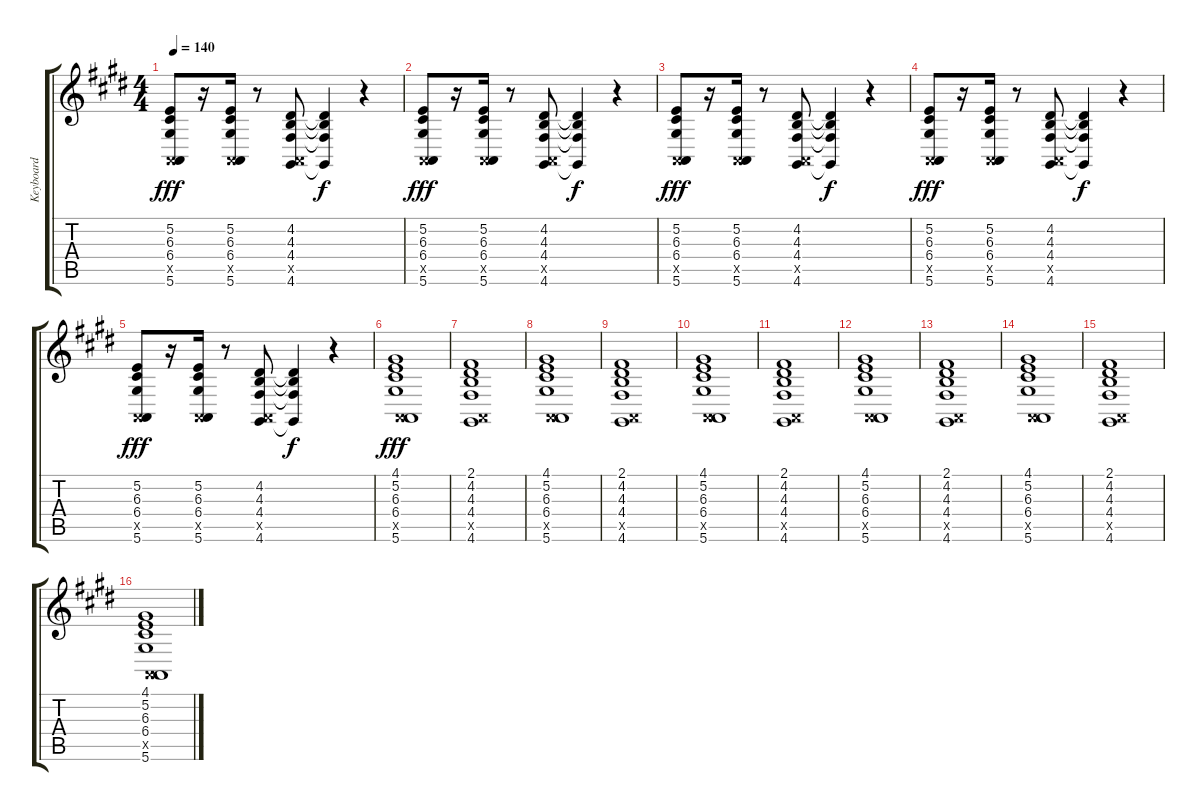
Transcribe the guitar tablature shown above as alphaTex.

\track ("Keyboard" "Keyboard") {instrument clavinet}
\staff {score tabs}
\tuning (E4 B3 G3 D3 A2 E2) {hide}
\ts (4 4)
\tempo 140
\clef g2
\ks e
(5.2 6.3 6.4 0.5{x} 5.6).8{dy fff} r.16 (5.2 6.3 6.4 0.5{x} 5.6).16 r.8 (4.2 4.3 4.4 0.5{x} 4.6).8 (4.2{t} 4.3{t} 4.4{t} 4.6{t}).4{dy f} r.4 |
(5.2 6.3 6.4 0.5{x} 5.6).8{dy fff} r.16 (5.2 6.3 6.4 0.5{x} 5.6).16 r.8 (4.2 4.3 4.4 0.5{x} 4.6).8 (4.2{t} 4.3{t} 4.4{t} 4.6{t}).4{dy f} r.4 |
(5.2 6.3 6.4 0.5{x} 5.6).8{dy fff} r.16 (5.2 6.3 6.4 0.5{x} 5.6).16 r.8 (4.2 4.3 4.4 0.5{x} 4.6).8 (4.2{t} 4.3{t} 4.4{t} 4.6{t}).4{dy f} r.4 |
(5.2 6.3 6.4 0.5{x} 5.6).8{dy fff} r.16 (5.2 6.3 6.4 0.5{x} 5.6).16 r.8 (4.2 4.3 4.4 0.5{x} 4.6).8 (4.2{t} 4.3{t} 4.4{t} 4.6{t}).4{dy f} r.4 |
(5.2 6.3 6.4 0.5{x} 5.6).8{dy fff} r.16 (5.2 6.3 6.4 0.5{x} 5.6).16 r.8 (4.2 4.3 4.4 0.5{x} 4.6).8 (4.2{t} 4.3{t} 4.4{t} 4.6{t}).4{dy f} r.4 |
(4.1 5.2 6.3 6.4 0.5{x} 5.6).1{dy fff} |
(2.1 4.2 4.3 4.4 0.5{x} 4.6).1 |
(4.1 5.2 6.3 6.4 0.5{x} 5.6).1 |
(2.1 4.2 4.3 4.4 0.5{x} 4.6).1 |
(4.1 5.2 6.3 6.4 0.5{x} 5.6).1 |
(2.1 4.2 4.3 4.4 0.5{x} 4.6).1 |
(4.1 5.2 6.3 6.4 0.5{x} 5.6).1 |
(2.1 4.2 4.3 4.4 0.5{x} 4.6).1 |
(4.1 5.2 6.3 6.4 0.5{x} 5.6).1 |
(2.1 4.2 4.3 4.4 0.5{x} 4.6).1 |
(4.1 5.2 6.3 6.4 0.5{x} 5.6).1
